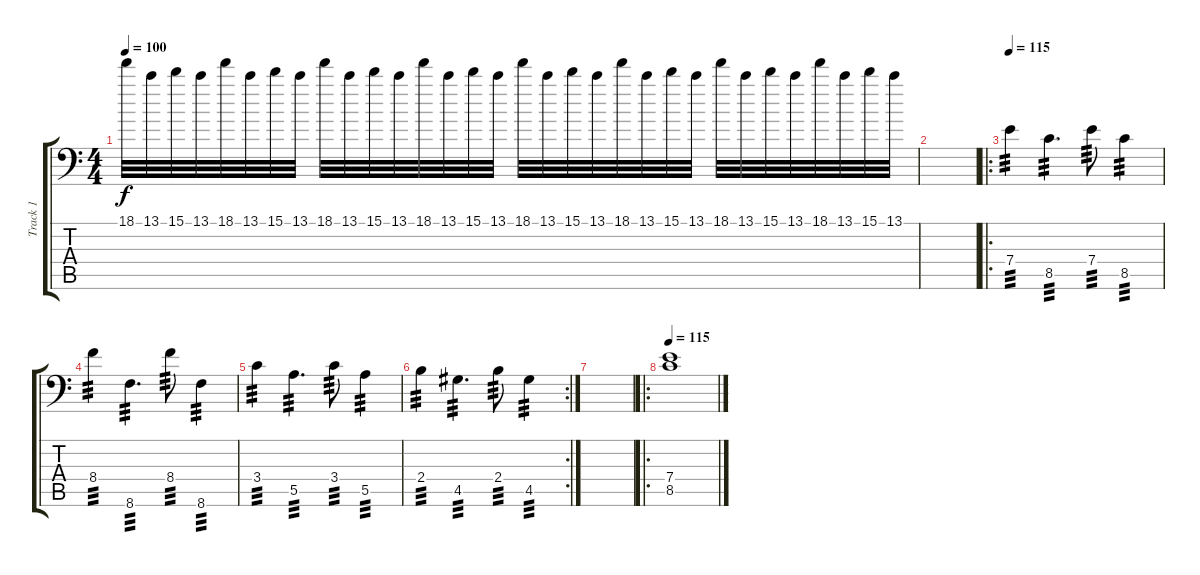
\track ("Track 1" "Track 1") {instrument overdrivenguitar}
\staff {score tabs}
\tuning (B3 Gb3 D3 A2 E2 A1) {hide}
\ts (4 4)
\tempo 100
\clef f4
\ks c
18.1.32{dy f} 13.1.32 15.1.32 13.1.32 18.1.32 13.1.32 15.1.32 13.1.32 18.1.32 13.1.32 15.1.32 13.1.32 18.1.32 13.1.32 15.1.32 13.1.32 18.1.32 13.1.32 15.1.32 13.1.32 18.1.32 13.1.32 15.1.32 13.1.32 18.1.32 13.1.32 15.1.32 13.1.32 18.1.32 13.1.32 15.1.32 13.1.32 |
|
\ro
\tempo 115
7.4.4{tp 3} 8.5.4{d tp 3} 7.4.8{tp 3} 8.5.4{tp 3} |
8.4.4{tp 3} 8.6.4{d tp 3} 8.4.8{tp 3} 8.6.4{tp 3} |
3.4.4{tp 3} 5.5.4{d tp 3} 3.4.8{tp 3} 5.5.4{tp 3} |
\rc 2
2.4.4{tp 3} 4.5.4{d tp 3} 2.4.8{tp 3} 4.5.4{tp 3} |
|
\ro
\tempo 115
(7.4 8.5).1
